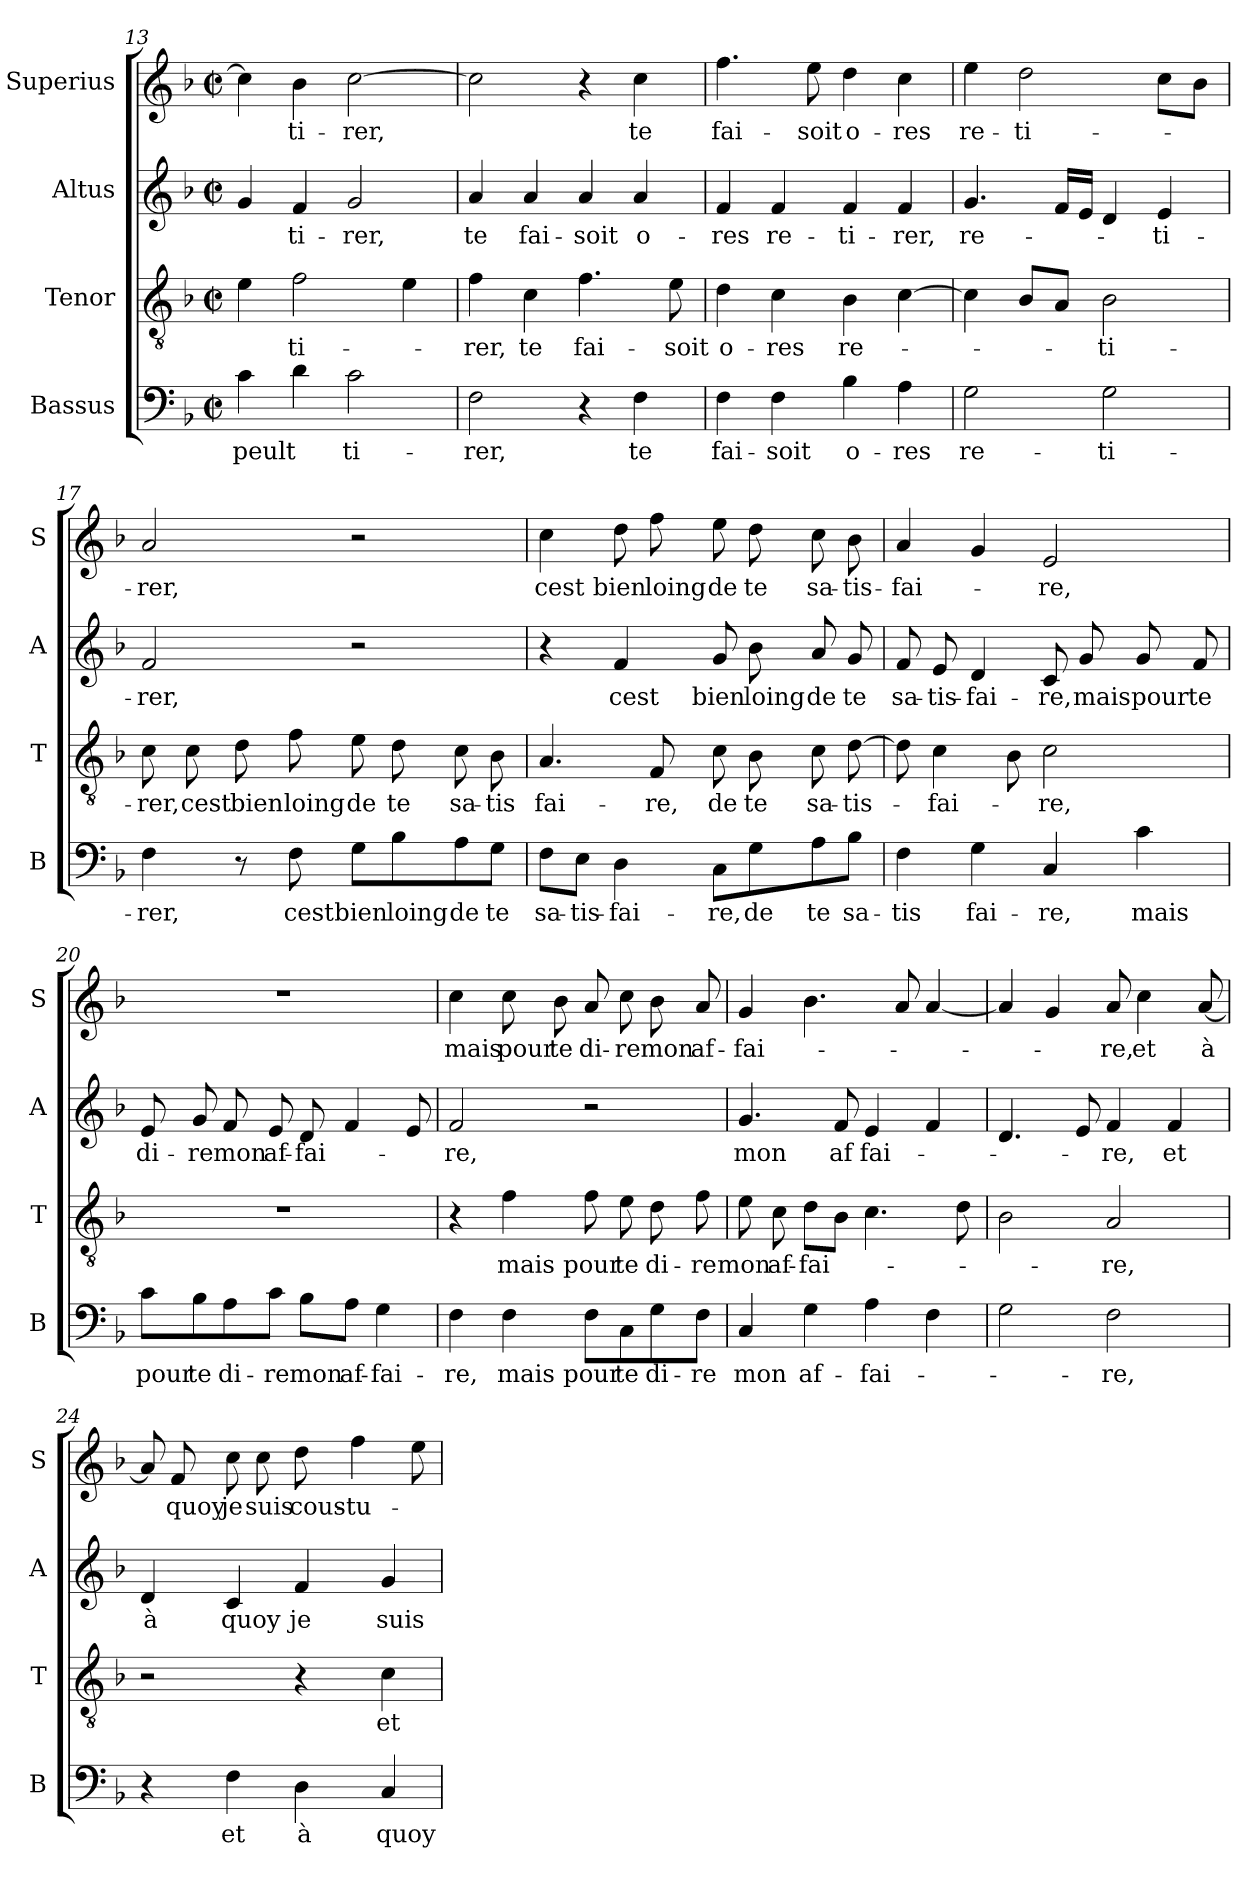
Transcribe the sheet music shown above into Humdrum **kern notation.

**kern	**text	**kern	**text	**kern	**text	**kern	**text
*part4	*part4	*part3	*part3	*part2	*part2	*part1	*part1
*staff4	*staff4	*staff3	*staff3	*staff2	*staff2	*staff1	*staff1
*I"Bassus	*	*I"Tenor	*	*I"Altus	*	*I"Superius	*
*I'B	*	*I'T	*	*I'A	*	*I'S	*
*clefF4	*	*clefGv2	*	*clefG2	*	*clefG2	*
*k[b-]	*	*k[b-]	*	*k[b-]	*	*k[b-]	*
*F:	*	*F:	*	*F:	*	*F:	*
*M2/2	*	*M2/2	*	*M2/2	*	*M2/2	*
*met(c|)	*	*met(c|)	*	*met(c|)	*	*met(c|)	*
=13	=13	=13	=13	=13	=13	=13	=13
4c\	peult	4e\	.	4g/	.	4cc\]	.
4d\	.	2f\	ti-	4f/	ti-	4b-\	ti-
2c\	ti-	.	.	2g/	-rer,	[2cc\	-rer,
.	.	4e\	.	.	.	.	.
=14	=14	=14	=14	=14	=14	=14	=14
2F\	-rer,	4f\	-rer,	4a/	te	2cc\]	.
.	.	4c\	te	4a/	fai-	.	.
4r	.	4.f\	fai-	4a/	-soit	4r	.
4F\	te	.	.	4a/	o-	4cc\	te
.	.	8e\	-soit	.	.	.	.
!!LO:PB:g=z
=15	=15	=15	=15	=15	=15	=15	=15
4F\	fai-	4d\	o-	4f/	-res	4.ff\	fai-
4F\	-soit	4c\	-res	4f/	re-	.	.
.	.	.	.	.	.	8ee\	-soit
4B-\	o-	4B-\	re-	4f/	-ti-	4dd\	o-
4A\	-res	[4c\	.	4f/	-rer,	4cc\	-res
=16	=16	=16	=16	=16	=16	=16	=16
2G\	re-	4c\]	.	4.g/	re-	4ee\	re-
.	.	8B-/L	.	.	.	2dd\	-ti-
.	.	8A/J	.	16f/LL	.	.	.
.	.	.	.	16e/JJ	.	.	.
2G\	-ti-	2B-\	-ti-	4d/	.	.	.
.	.	.	.	4e/	-ti-	8cc\L	.
.	.	.	.	.	.	8b-\J	.
=17	=17	=17	=17	=17	=17	=17	=17
4F\	-rer,	8c\	-rer,	2f/	-rer,	2a/	-rer,
.	.	8c\	cest	.	.	.	.
8r	.	8d\	bien	.	.	.	.
8F\	cest	8f\	loing	.	.	.	.
8G\L	bien	8e\	de	2r	.	2r	.
8B-\	loing	8d\	te	.	.	.	.
8A\	de	8c\	sa-	.	.	.	.
8G\J	te	8B-\	-tis	.	.	.	.
!!LO:LB:g=z
=18	=18	=18	=18	=18	=18	=18	=18
8F\L	sa-	4.A/	fai-	4r	.	4cc\	cest
8E\J	-tis-	.	.	.	.	.	.
4D\	-fai-	.	.	4f/	cest	8dd\	bien
.	.	8F/	-re,	.	.	8ff\	loing
8C\L	-re,	8c\	de	8g/	bien	8ee\	de
8G\	de	8B-\	te	8b-\	loing	8dd\	te
8A\	te	8c\	sa-	8a/	de	8cc\	sa-
8B-\J	sa-	[8d\	-tis-	8g/	te	8b-\	-tis-
=19	=19	=19	=19	=19	=19	=19	=19
4F\	-tis	8d\]	.	8f/	sa-	4a/	-fai-
.	.	4c\	-fai-	8e/	-tis-	.	.
4G\	fai-	.	.	4d/	-fai-	4g/	.
.	.	8B-\	.	.	.	.	.
4C/	-re,	2c\	-re,	8c/	-re,	2e/	-re,
.	.	.	.	8g/	mais	.	.
4c\	mais	.	.	8g/	pour	.	.
.	.	.	.	8f/	te	.	.
=20	=20	=20	=20	=20	=20	=20	=20
8c\L	pour	1r	.	8e/	di-	1r	.
8B-\	te	.	.	8g/	-re	.	.
8A\	di-	.	.	8f/	mon	.	.
8c\J	-re	.	.	8e/	af-	.	.
8B-\L	mon	.	.	8d/	-fai-	.	.
8A\J	af-	.	.	4f/	.	.	.
4G\	-fai-	.	.	.	.	.	.
.	.	.	.	8e/	.	.	.
!!LO:LB:g=z
=21	=21	=21	=21	=21	=21	=21	=21
4F\	-re,	4r	.	2f/	-re,	4cc\	mais
4F\	mais	4f\	mais	.	.	8cc\	pour
.	.	.	.	.	.	8b-\	te
8F\L	pour	8f\	pour	2r	.	8a/	di-
8C\	te	8e\	te	.	.	8cc\	-re
8G\	di-	8d\	di-	.	.	8b-\	mon
8F\J	-re	8f\	-re	.	.	8a/	af-
=22	=22	=22	=22	=22	=22	=22	=22
4C/	mon	8e\	mon	4.g/	mon	4g/	-fai-
.	.	8c\	af-	.	.	.	.
4G\	af-	8d\L	-fai-	.	.	4.b-\	.
.	.	8B-\J	.	8f/	af	.	.
4A\	-fai-	4.c\	.	4e/	fai-	.	.
.	.	.	.	.	.	8a/	.
4F\	.	.	.	4f/	.	[4a/	.
.	.	8d\	.	.	.	.	.
=23	=23	=23	=23	=23	=23	=23	=23
2G\	.	2B-\	.	4.d/	.	4a/]	.
.	.	.	.	.	.	4g/	.
.	.	.	.	8e/	.	.	.
2F\	-re,	2A/	-re,	4f/	-re,	8a/	-re,
.	.	.	.	.	.	4cc\	et
.	.	.	.	4f/	et	.	.
.	.	.	.	.	.	[8a/	à
=24	=24	=24	=24	=24	=24	=24	=24
4r	.	2r	.	4d/	à	8a/]	.
.	.	.	.	.	.	8f/	quoy
4F\	et	.	.	4c/	quoy	8cc\	je
.	.	.	.	.	.	8cc\	suis
4D\	à	4r	.	4f/	je	8dd\	cous-
.	.	.	.	.	.	4ff\	-tu-
4C/	quoy	4c\	et	4g/	suis	.	.
.	.	.	.	.	.	8ee\	.
=	=	=	=	=	=	=	=
*-	*-	*-	*-	*-	*-	*-	*-
